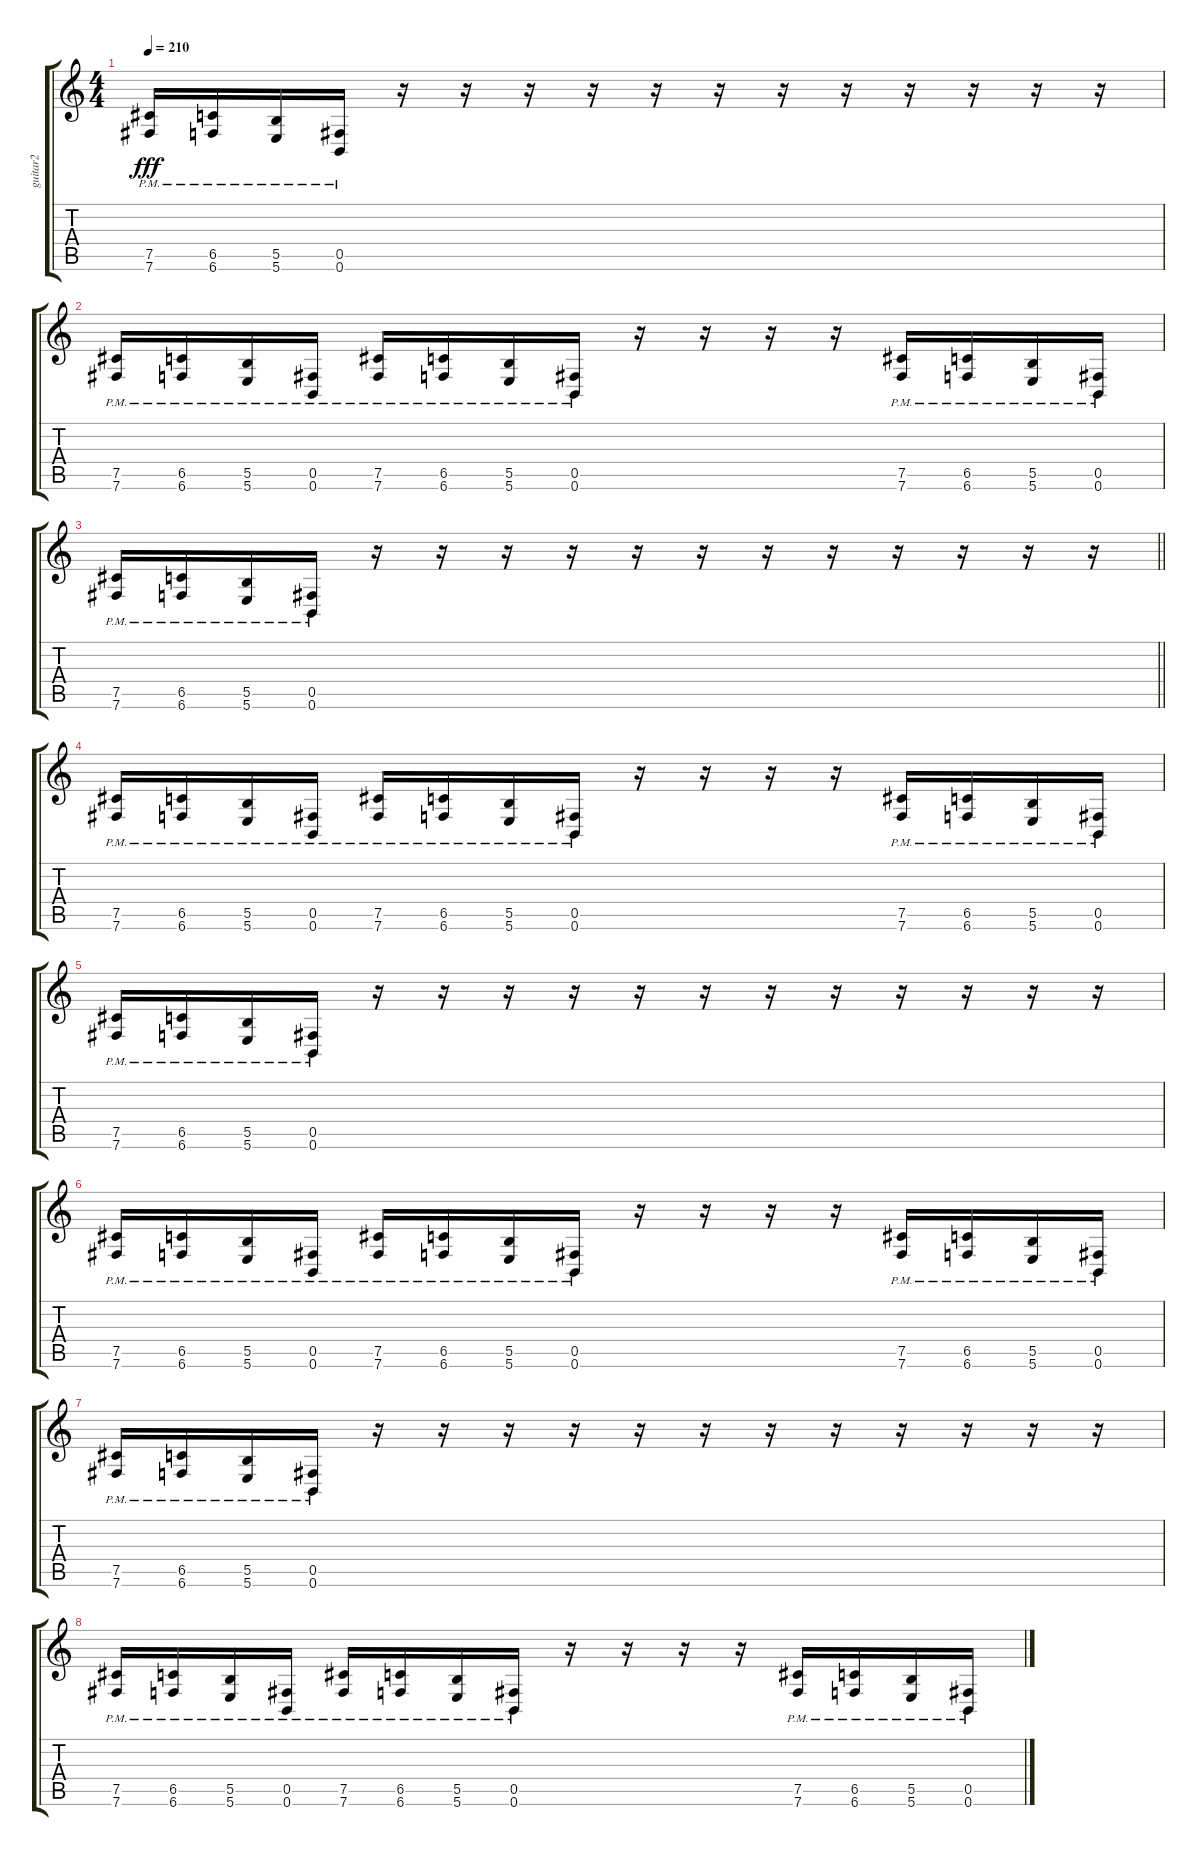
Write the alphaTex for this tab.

\track ("guitar2" "guitar2") {instrument distortionguitar}
\staff {score tabs}
\tuning (Db4 Ab3 E3 B2 Gb2 B1) {hide}
\ts (4 4)
\tempo 210
\clef g2
\ks c
(7.5{pm} 7.6{pm}).16{dy fff} (6.5{pm} 6.6{pm}).16 (5.5{pm} 5.6{pm}).16 (0.5{pm} 0.6{pm}).16 r.16 r.16 r.16 r.16 r.16 r.16 r.16 r.16 r.16 r.16 r.16 r.16 |
(7.5{pm} 7.6{pm}).16 (6.5{pm} 6.6{pm}).16 (5.5{pm} 5.6{pm}).16 (0.5{pm} 0.6{pm}).16 (7.5{pm} 7.6{pm}).16 (6.5{pm} 6.6{pm}).16 (5.5{pm} 5.6{pm}).16 (0.5{pm} 0.6{pm}).16 r.16 r.16 r.16 r.16 (7.5{pm} 7.6{pm}).16 (6.5{pm} 6.6{pm}).16 (5.5{pm} 5.6{pm}).16 (0.5{pm} 0.6{pm}).16 |
\barLineRight lightlight
(7.5{pm} 7.6{pm}).16 (6.5{pm} 6.6{pm}).16 (5.5{pm} 5.6{pm}).16 (0.5{pm} 0.6{pm}).16 r.16 r.16 r.16 r.16 r.16 r.16 r.16 r.16 r.16 r.16 r.16 r.16 |
\section ("" "")
(7.5{pm} 7.6{pm}).16 (6.5{pm} 6.6{pm}).16 (5.5{pm} 5.6{pm}).16 (0.5{pm} 0.6{pm}).16 (7.5{pm} 7.6{pm}).16 (6.5{pm} 6.6{pm}).16 (5.5{pm} 5.6{pm}).16 (0.5{pm} 0.6{pm}).16 r.16 r.16 r.16 r.16 (7.5{pm} 7.6{pm}).16 (6.5{pm} 6.6{pm}).16 (5.5{pm} 5.6{pm}).16 (0.5{pm} 0.6{pm}).16 |
(7.5{pm} 7.6{pm}).16 (6.5{pm} 6.6{pm}).16 (5.5{pm} 5.6{pm}).16 (0.5{pm} 0.6{pm}).16 r.16 r.16 r.16 r.16 r.16 r.16 r.16 r.16 r.16 r.16 r.16 r.16 |
(7.5{pm} 7.6{pm}).16 (6.5{pm} 6.6{pm}).16 (5.5{pm} 5.6{pm}).16 (0.5{pm} 0.6{pm}).16 (7.5{pm} 7.6{pm}).16 (6.5{pm} 6.6{pm}).16 (5.5{pm} 5.6{pm}).16 (0.5{pm} 0.6{pm}).16 r.16 r.16 r.16 r.16 (7.5{pm} 7.6{pm}).16 (6.5{pm} 6.6{pm}).16 (5.5{pm} 5.6{pm}).16 (0.5{pm} 0.6{pm}).16 |
(7.5{pm} 7.6{pm}).16 (6.5{pm} 6.6{pm}).16 (5.5{pm} 5.6{pm}).16 (0.5{pm} 0.6{pm}).16 r.16 r.16 r.16 r.16 r.16 r.16 r.16 r.16 r.16 r.16 r.16 r.16 |
(7.5{pm} 7.6{pm}).16 (6.5{pm} 6.6{pm}).16 (5.5{pm} 5.6{pm}).16 (0.5{pm} 0.6{pm}).16 (7.5{pm} 7.6{pm}).16 (6.5{pm} 6.6{pm}).16 (5.5{pm} 5.6{pm}).16 (0.5{pm} 0.6{pm}).16 r.16 r.16 r.16 r.16 (7.5{pm} 7.6{pm}).16 (6.5{pm} 6.6{pm}).16 (5.5{pm} 5.6{pm}).16 (0.5{pm} 0.6{pm}).16
